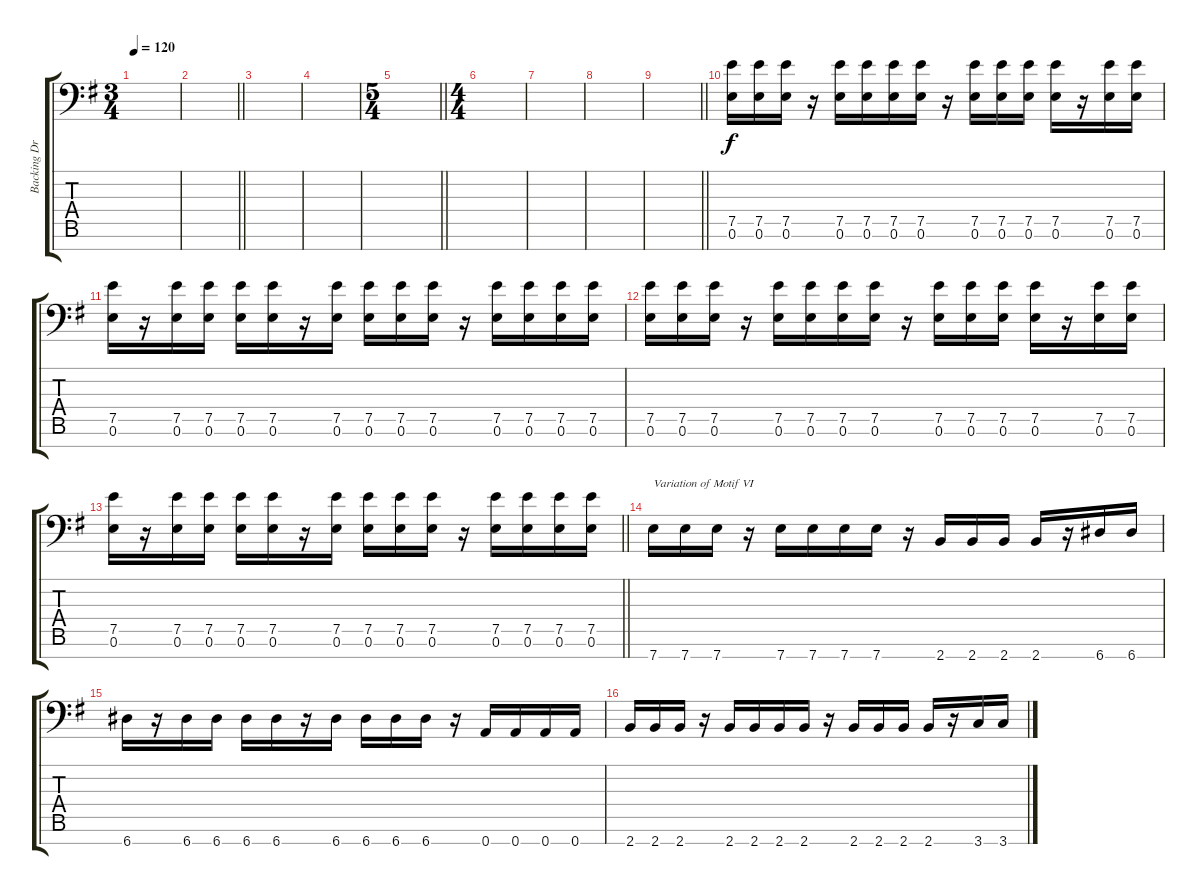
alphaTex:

\track ("Backing Dropped A" "Backing Dr") {instrument distortionguitar}
\staff {score tabs}
\tuning (E4 B3 G3 D3 A2 E2 A1) {hide}
\ts (3 4)
\tempo 120
\clef f4
\ks eminor
|
\barLineRight lightlight
|
|
|
\ts (5 4)
\barLineRight lightlight
|
\ts (4 4)
\section ("" "")
|
|
|
\barLineRight lightlight
|
(7.5 0.6).16{instrument distortionguitar} (7.5 0.6).16 (7.5 0.6).16 r.16 (7.5 0.6).16 (7.5 0.6).16 (7.5 0.6).16 (7.5 0.6).16 r.16 (7.5 0.6).16 (7.5 0.6).16 (7.5 0.6).16 (7.5 0.6).16 r.16 (7.5 0.6).16 (7.5 0.6).16 |
(7.5 0.6).16 r.16 (7.5 0.6).16 (7.5 0.6).16 (7.5 0.6).16 (7.5 0.6).16 r.16 (7.5 0.6).16 (7.5 0.6).16 (7.5 0.6).16 (7.5 0.6).16 r.16 (7.5 0.6).16 (7.5 0.6).16 (7.5 0.6).16 (7.5 0.6).16 |
(7.5 0.6).16 (7.5 0.6).16 (7.5 0.6).16 r.16 (7.5 0.6).16 (7.5 0.6).16 (7.5 0.6).16 (7.5 0.6).16 r.16 (7.5 0.6).16 (7.5 0.6).16 (7.5 0.6).16 (7.5 0.6).16 r.16 (7.5 0.6).16 (7.5 0.6).16 |
\barLineRight lightlight
(7.5 0.6).16 r.16 (7.5 0.6).16 (7.5 0.6).16 (7.5 0.6).16 (7.5 0.6).16 r.16 (7.5 0.6).16 (7.5 0.6).16 (7.5 0.6).16 (7.5 0.6).16 r.16 (7.5 0.6).16 (7.5 0.6).16 (7.5 0.6).16 (7.5 0.6).16 |
\section ("" "")
7.7.16{txt "Variation of Motif VI"} 7.7.16 7.7.16 r.16 7.7.16 7.7.16 7.7.16 7.7.16 r.16 2.7.16 2.7.16 2.7.16 2.7.16 r.16 6.7.16 6.7.16 |
6.7.16 r.16 6.7.16 6.7.16 6.7.16 6.7.16 r.16 6.7.16 6.7.16 6.7.16 6.7.16 r.16 0.7.16 0.7.16 0.7.16 0.7.16 |
2.7.16 2.7.16 2.7.16 r.16 2.7.16 2.7.16 2.7.16 2.7.16 r.16 2.7.16 2.7.16 2.7.16 2.7.16 r.16 3.7.16 3.7.16
